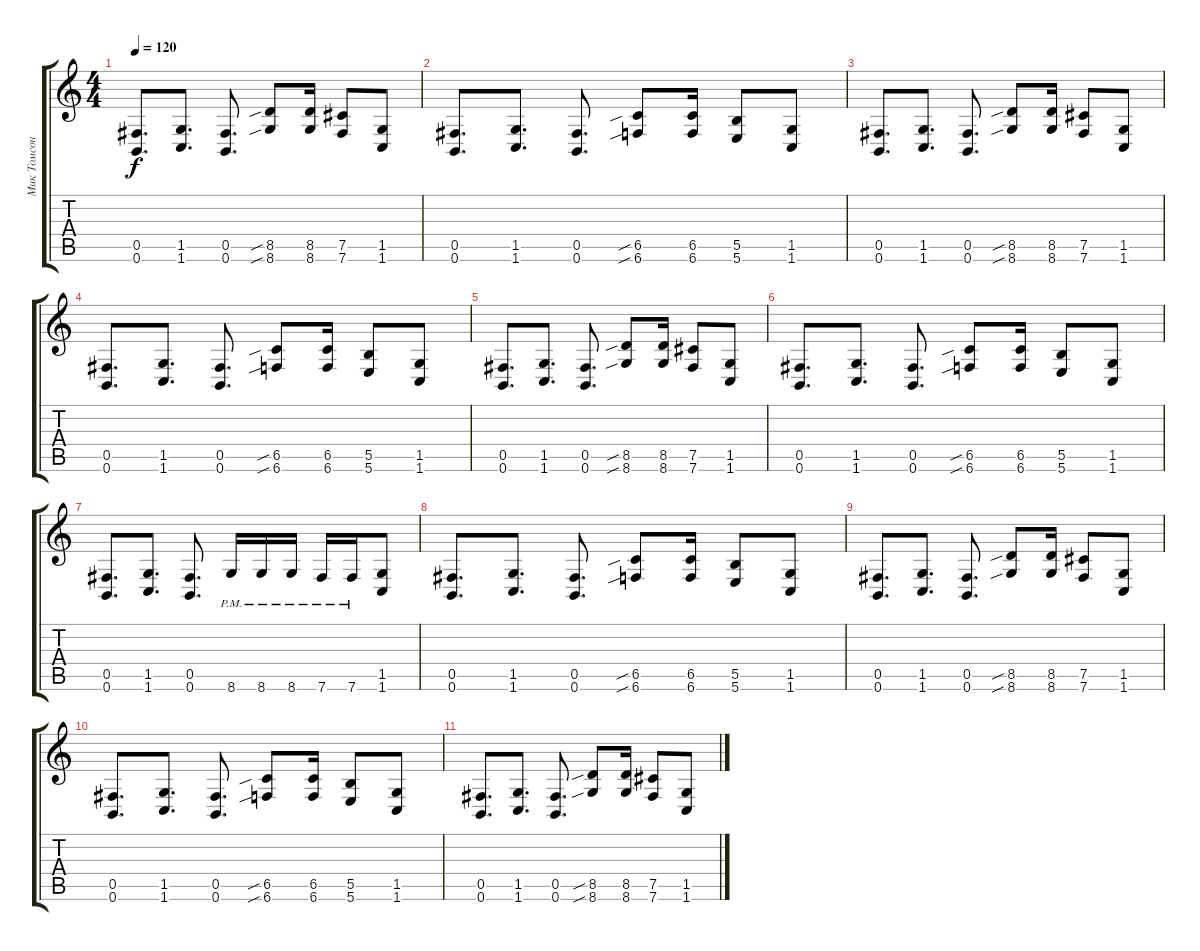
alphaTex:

\track ("Мик Томсон" "Мик Томсон") {instrument distortionguitar}
\staff {score tabs}
\tuning (Db4 Ab3 E3 B2 Gb2 B1) {hide}
\ts (4 4)
\tempo 120
\clef g2
\ks c
(0.5 0.6).8{d dy f} (1.5 1.6).8{d} (0.5 0.6).8{d} (8.5{sib} 8.6{sib}).8 (8.5 8.6).16 (7.5 7.6).8 (1.5 1.6).8 |
(0.5 0.6).8{d} (1.5 1.6).8{d} (0.5 0.6).8{d} (6.5{sib} 6.6{sib}).8 (6.5 6.6).16 (5.5 5.6).8 (1.5 1.6).8 |
(0.5 0.6).8{d} (1.5 1.6).8{d} (0.5 0.6).8{d} (8.5{sib} 8.6{sib}).8 (8.5 8.6).16 (7.5 7.6).8 (1.5 1.6).8 |
(0.5 0.6).8{d} (1.5 1.6).8{d} (0.5 0.6).8{d} (6.5{sib} 6.6{sib}).8 (6.5 6.6).16 (5.5 5.6).8 (1.5 1.6).8 |
(0.5 0.6).8{d} (1.5 1.6).8{d} (0.5 0.6).8{d} (8.5{sib} 8.6{sib}).8 (8.5 8.6).16 (7.5 7.6).8 (1.5 1.6).8 |
(0.5 0.6).8{d} (1.5 1.6).8{d} (0.5 0.6).8{d} (6.5{sib} 6.6{sib}).8 (6.5 6.6).16 (5.5 5.6).8 (1.5 1.6).8 |
(0.5 0.6).8{d} (1.5 1.6).8{d} (0.5 0.6).8{d} 8.6{pm}.16 8.6{pm}.16 8.6{pm}.16 7.6{pm}.16 7.6{pm}.16 (1.5 1.6).8 |
(0.5 0.6).8{d} (1.5 1.6).8{d} (0.5 0.6).8{d} (6.5{sib} 6.6{sib}).8 (6.5 6.6).16 (5.5 5.6).8 (1.5 1.6).8 |
(0.5 0.6).8{d} (1.5 1.6).8{d} (0.5 0.6).8{d} (8.5{sib} 8.6{sib}).8 (8.5 8.6).16 (7.5 7.6).8 (1.5 1.6).8 |
(0.5 0.6).8{d} (1.5 1.6).8{d} (0.5 0.6).8{d} (6.5{sib} 6.6{sib}).8 (6.5 6.6).16 (5.5 5.6).8 (1.5 1.6).8 |
(0.5 0.6).8{d} (1.5 1.6).8{d} (0.5 0.6).8{d} (8.5{sib} 8.6{sib}).8 (8.5 8.6).16 (7.5 7.6).8 (1.5 1.6).8
